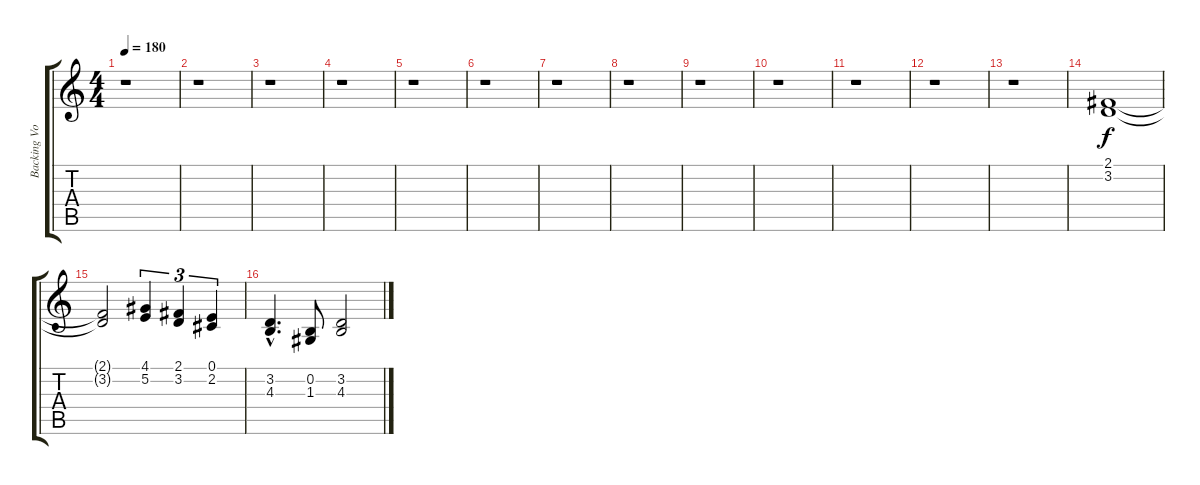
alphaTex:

\track ("Backing Vocals" "Backing Vo") {instrument choiraahs}
\staff {score tabs}
\tuning (E4 B3 G3 D3 A2 E2) {hide}
\ts (4 4)
\tempo 180
\clef g2
\ks c
r.1{dy f} |
r.1 |
r.1 |
r.1 |
r.1 |
r.1 |
r.1 |
r.1 |
r.1 |
r.1 |
r.1 |
r.1 |
r.1 |
(2.1 3.2).1{balance 0} |
(2.1{t} 3.2{t}).2 (4.1 5.2).4{tu (3 2)} (2.1 3.2).4{tu (3 2)} (0.1 2.2).4{tu (3 2)} |
(3.2{hac} 4.3{hac}).4{d} (0.2 1.3).8 (3.2 4.3).2
